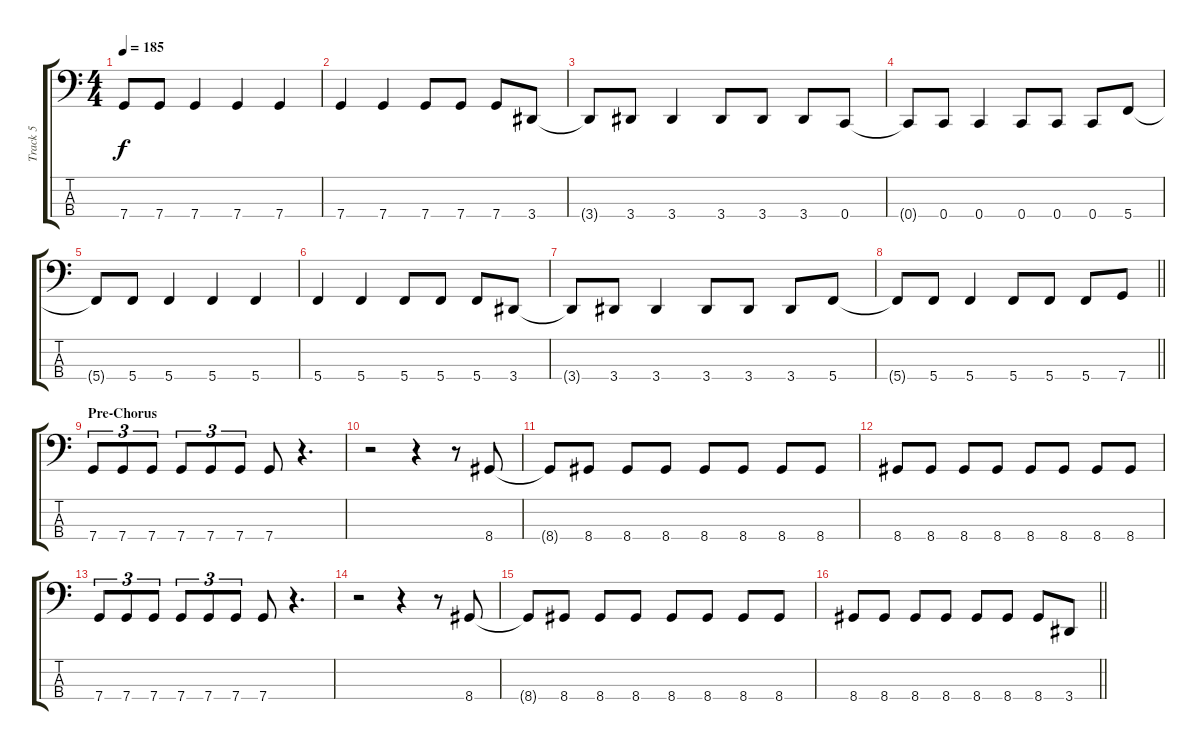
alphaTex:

\track ("Track 5" "Track 5") {instrument electricbasspick}
\staff {score tabs}
\tuning (F2 C2 G1 C1) {hide}
\ts (4 4)
\tempo 185
\clef f4
\ks c
7.4{t}.8{dy f} 7.4.8 7.4.4 7.4.4 7.4.4 |
7.4.4 7.4.4 7.4.8 7.4.8 7.4.8 3.4.8 |
3.4{t}.8 3.4.8 3.4.4 3.4.8 3.4.8 3.4.8 0.4.8 |
0.4{t}.8 0.4.8 0.4.4 0.4.8 0.4.8 0.4.8 5.4.8 |
5.4{t}.8 5.4.8 5.4.4 5.4.4 5.4.4 |
5.4.4 5.4.4 5.4.8 5.4.8 5.4.8 3.4.8 |
3.4{t}.8 3.4.8 3.4.4 3.4.8 3.4.8 3.4.8 5.4.8 |
\barLineRight lightlight
5.4{t}.8 5.4.8 5.4.4 5.4.8 5.4.8 5.4.8 7.4.8 |
\section ("" "Pre-Chorus")
7.4.8{tu (3 2)} 7.4.8{tu (3 2)} 7.4.8{tu (3 2)} 7.4.8{tu (3 2)} 7.4.8{tu (3 2)} 7.4.8{tu (3 2)} 7.4.8 r.4{d} |
r.2 r.4 r.8 8.4.8 |
8.4{t}.8 8.4.8 8.4.8 8.4.8 8.4.8 8.4.8 8.4.8 8.4.8 |
8.4.8 8.4.8 8.4.8 8.4.8 8.4.8 8.4.8 8.4.8 8.4.8 |
7.4.8{tu (3 2)} 7.4.8{tu (3 2)} 7.4.8{tu (3 2)} 7.4.8{tu (3 2)} 7.4.8{tu (3 2)} 7.4.8{tu (3 2)} 7.4.8 r.4{d} |
r.2 r.4 r.8 8.4.8 |
8.4{t}.8 8.4.8 8.4.8 8.4.8 8.4.8 8.4.8 8.4.8 8.4.8 |
\barLineRight lightlight
8.4.8 8.4.8 8.4.8 8.4.8 8.4.8 8.4.8 8.4.8 3.4.8
